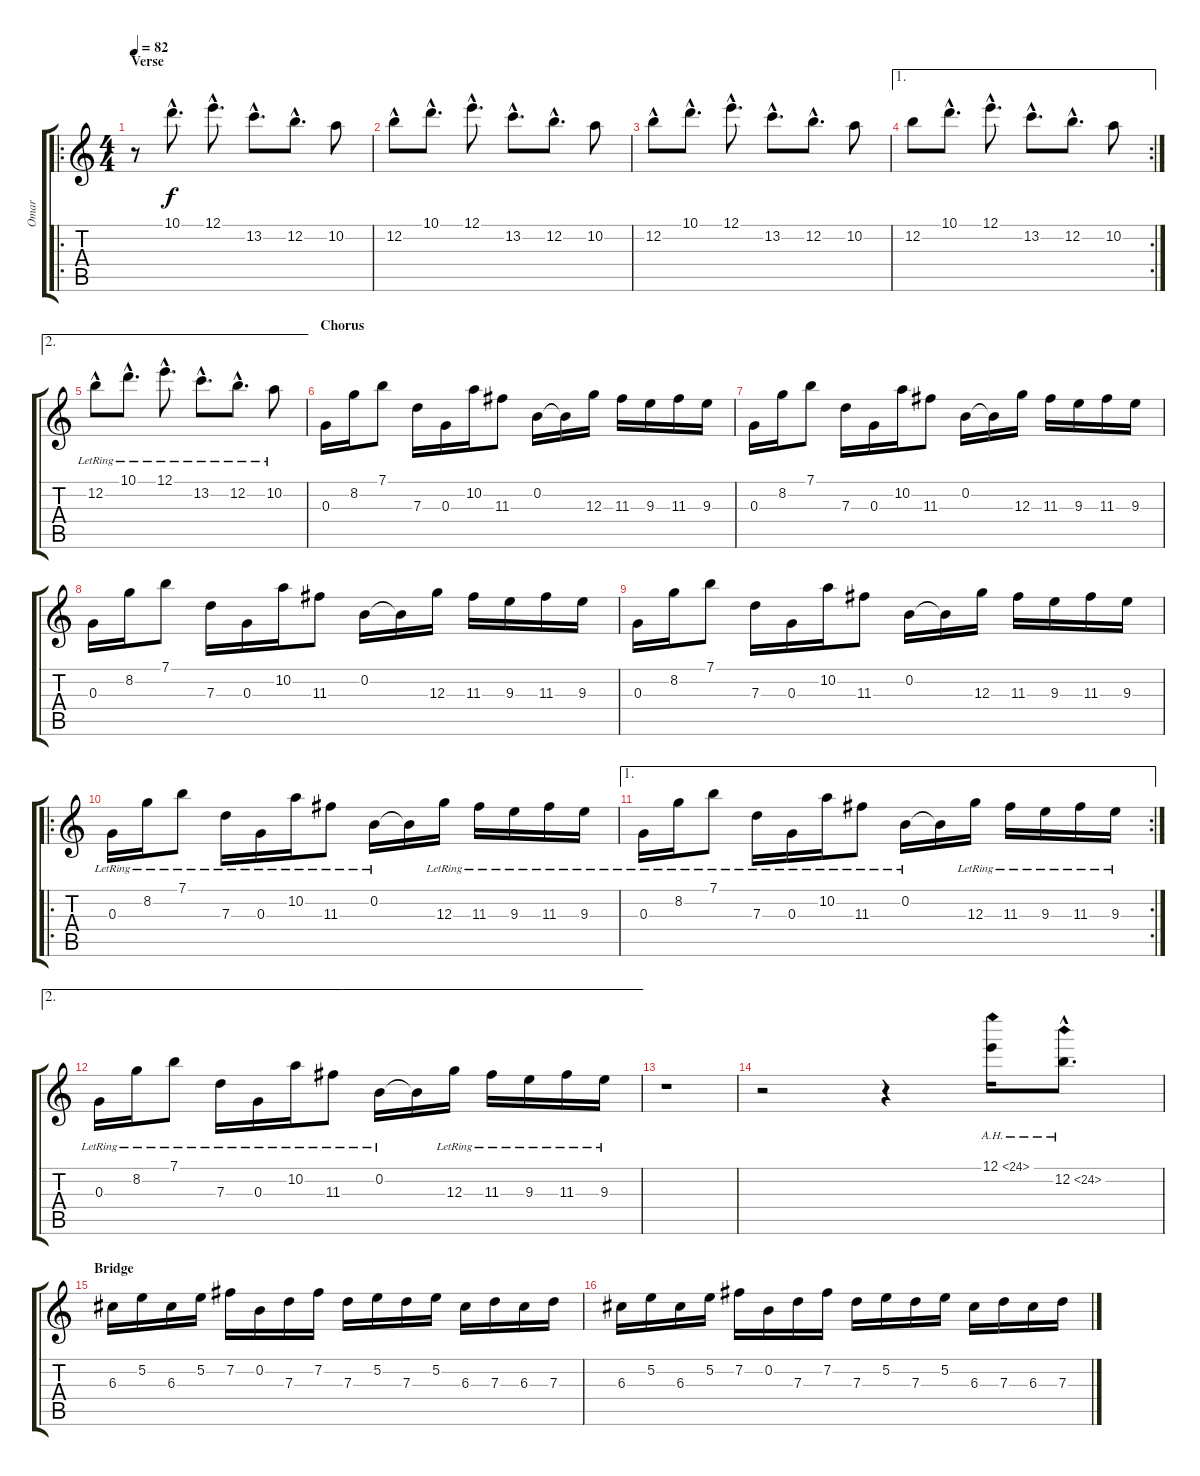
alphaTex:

\track ("Omar" "Omar") {instrument distortionguitar}
\staff {score tabs}
\tuning (E4 B3 G3 D3 A2 E2) {hide}
\ro
\ts (4 4)
\section ("" "Verse")
\tempo 82
\clef g2
\ks c
r.8{dy f} 10.1{hac}.8{d} 12.1{hac}.8{d} 13.2{hac}.8{d} 12.2{hac}.8{d} 10.2.8 |
12.2{hac}.8 10.1{hac}.8{d} 12.1{hac}.8{d} 13.2{hac}.8{d} 12.2{hac}.8{d} 10.2.8 |
12.2{hac}.8 10.1{hac}.8{d} 12.1{hac}.8{d} 13.2{hac}.8{d} 12.2{hac}.8{d} 10.2.8 |
\ae 1
\rc 2
12.2.8 10.1{hac}.8{d} 12.1{hac}.8{d} 13.2{hac}.8{d} 12.2{hac}.8{d} 10.2.8 |
\ae 2
12.2{hac lr}.8 10.1{hac lr}.8{d} 12.1{hac lr}.8{d} 13.2{hac lr}.8{d} 12.2{hac lr}.8{d} 10.2{lr}.8 |
\section ("" "Chorus")
0.3.16 8.2.16 7.1.8 7.3.16 0.3.16 10.2.16 11.3.8 0.2.16 0.2{t}.16 12.3.16 11.3.16 9.3.16 11.3.16 9.3.16 |
0.3.16 8.2.16 7.1.8 7.3.16 0.3.16 10.2.16 11.3.8 0.2.16 0.2{t}.16 12.3.16 11.3.16 9.3.16 11.3.16 9.3.16 |
0.3.16 8.2.16 7.1.8 7.3.16 0.3.16 10.2.16 11.3.8 0.2.16 0.2{t}.16 12.3.16 11.3.16 9.3.16 11.3.16 9.3.16 |
0.3.16 8.2.16 7.1.8 7.3.16 0.3.16 10.2.16 11.3.8 0.2.16 0.2{t}.16 12.3.16 11.3.16 9.3.16 11.3.16 9.3.16 |
\ro
0.3{lr}.16 8.2{lr}.16 7.1{lr}.8 7.3{lr}.16 0.3{lr}.16 10.2{lr}.16 11.3{lr}.8 0.2{lr}.16 0.2{t}.16 12.3{lr}.16 11.3{lr}.16 9.3{lr}.16 11.3{lr}.16 9.3{lr}.16 |
\ae 1
\rc 2
0.3{lr}.16 8.2{lr}.16 7.1{lr}.8 7.3{lr}.16 0.3{lr}.16 10.2{lr}.16 11.3{lr}.8 0.2{lr}.16 0.2{t}.16 12.3{lr}.16 11.3{lr}.16 9.3{lr}.16 11.3{lr}.16 9.3{lr}.16 |
\ae 2
0.3{lr}.16 8.2{lr}.16 7.1{lr}.8 7.3{lr}.16 0.3{lr}.16 10.2{lr}.16 11.3{lr}.8 0.2{lr}.16 0.2{t}.16 12.3{lr}.16 11.3{lr}.16 9.3{lr}.16 11.3{lr}.16 9.3{lr}.16 |
\section ("" "")
r.1 |
r.2 r.4 12.1{ah 12}.16 12.2{ah 12 hac}.8{d} |
\section ("" "Bridge")
6.3.16{instrument electricguitarclean} 5.2.16 6.3.16 5.2.16 7.2.16 0.2.16 7.3.16 7.2.16 7.3.16 5.2.16 7.3.16 5.2.16 6.3.16 7.3.16 6.3.16 7.3.16 |
6.3.16 5.2.16 6.3.16 5.2.16 7.2.16 0.2.16 7.3.16 7.2.16 7.3.16 5.2.16 7.3.16 5.2.16 6.3.16 7.3.16 6.3.16 7.3.16
